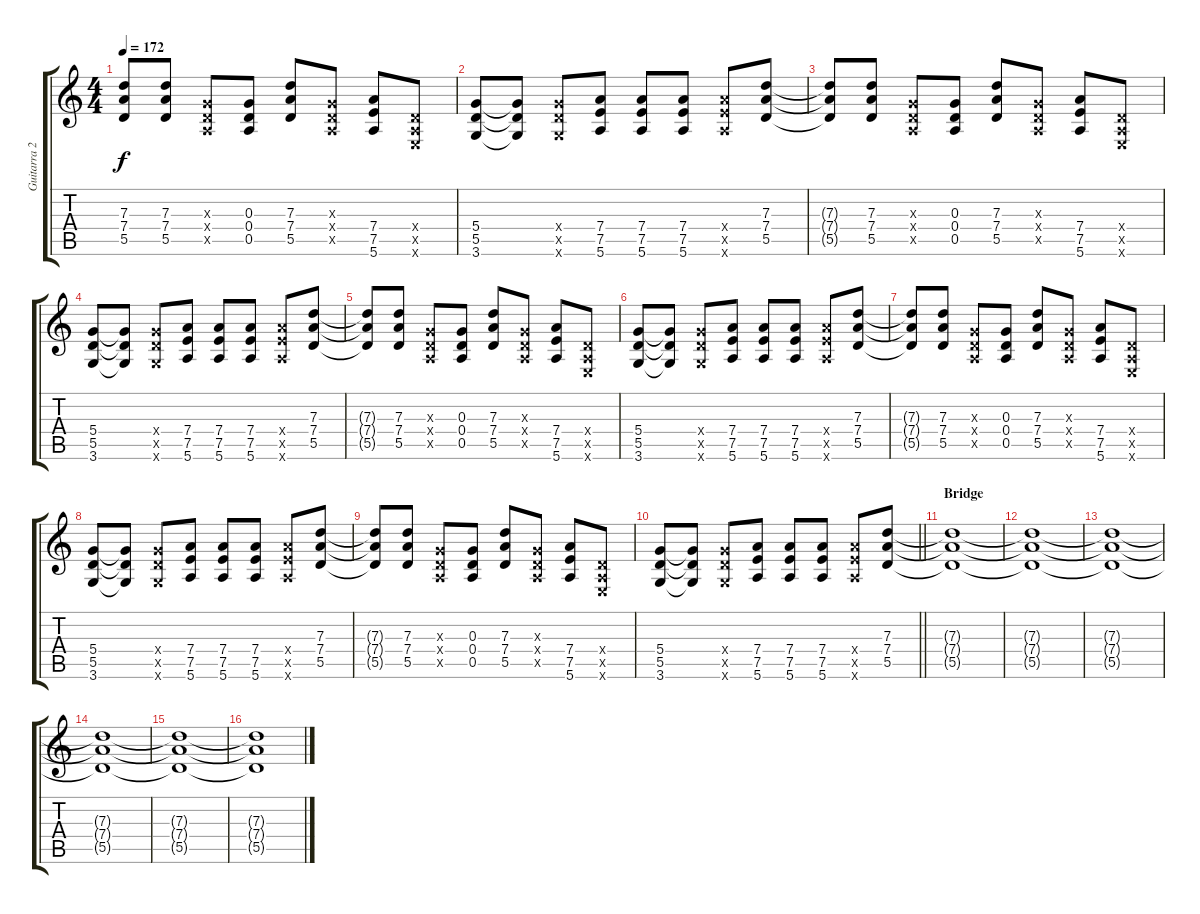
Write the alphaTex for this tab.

\track ("Guitarra 2 - Erik" "Guitarra 2") {instrument distortionguitar}
\staff {score tabs}
\tuning (E4 B3 G3 D3 A2 E2) {hide}
\ts (4 4)
\tempo 172
\clef g2
\ks c
(7.3{t} 7.4{t} 5.5{t}).8{dy f} (7.3 7.4 5.5).8 (0.3{x} 0.4{x} 0.5{x}).8 (0.3 0.4 0.5).8 (7.3 7.4 5.5).8 (0.3{x} 0.4{x} 0.5{x}).8 (7.4 7.5 5.6).8 (0.4{x} 0.5{x} 0.6{x}).8 |
(5.4 5.5 3.6).8 (5.4{t} 5.5{t} 3.6{t}).8 (5.4{x} 5.5{x} 3.6{x}).8 (7.4 7.5 5.6).8 (7.4 7.5 5.6).8 (7.4 7.5 5.6).8 (7.4{x} 7.5{x} 5.6{x}).8 (7.3 7.4 5.5).8 |
(7.3{t} 7.4{t} 5.5{t}).8 (7.3 7.4 5.5).8 (0.3{x} 0.4{x} 0.5{x}).8 (0.3 0.4 0.5).8 (7.3 7.4 5.5).8 (0.3{x} 0.4{x} 0.5{x}).8 (7.4 7.5 5.6).8 (0.4{x} 0.5{x} 0.6{x}).8 |
(5.4 5.5 3.6).8 (5.4{t} 5.5{t} 3.6{t}).8 (5.4{x} 5.5{x} 3.6{x}).8 (7.4 7.5 5.6).8 (7.4 7.5 5.6).8 (7.4 7.5 5.6).8 (7.4{x} 7.5{x} 5.6{x}).8 (7.3 7.4 5.5).8 |
(7.3{t} 7.4{t} 5.5{t}).8 (7.3 7.4 5.5).8 (0.3{x} 0.4{x} 0.5{x}).8 (0.3 0.4 0.5).8 (7.3 7.4 5.5).8 (0.3{x} 0.4{x} 0.5{x}).8 (7.4 7.5 5.6).8 (0.4{x} 0.5{x} 0.6{x}).8 |
(5.4 5.5 3.6).8 (5.4{t} 5.5{t} 3.6{t}).8 (5.4{x} 5.5{x} 3.6{x}).8 (7.4 7.5 5.6).8 (7.4 7.5 5.6).8 (7.4 7.5 5.6).8 (7.4{x} 7.5{x} 5.6{x}).8 (7.3 7.4 5.5).8 |
(7.3{t} 7.4{t} 5.5{t}).8 (7.3 7.4 5.5).8 (0.3{x} 0.4{x} 0.5{x}).8 (0.3 0.4 0.5).8 (7.3 7.4 5.5).8 (0.3{x} 0.4{x} 0.5{x}).8 (7.4 7.5 5.6).8 (0.4{x} 0.5{x} 0.6{x}).8 |
(5.4 5.5 3.6).8 (5.4{t} 5.5{t} 3.6{t}).8 (5.4{x} 5.5{x} 3.6{x}).8 (7.4 7.5 5.6).8 (7.4 7.5 5.6).8 (7.4 7.5 5.6).8 (7.4{x} 7.5{x} 5.6{x}).8 (7.3 7.4 5.5).8 |
(7.3{t} 7.4{t} 5.5{t}).8 (7.3 7.4 5.5).8 (0.3{x} 0.4{x} 0.5{x}).8 (0.3 0.4 0.5).8 (7.3 7.4 5.5).8 (0.3{x} 0.4{x} 0.5{x}).8 (7.4 7.5 5.6).8 (0.4{x} 0.5{x} 0.6{x}).8 |
\barLineRight lightlight
(5.4 5.5 3.6).8 (5.4{t} 5.5{t} 3.6{t}).8 (5.4{x} 5.5{x} 3.6{x}).8 (7.4 7.5 5.6).8 (7.4 7.5 5.6).8 (7.4 7.5 5.6).8 (7.4{x} 7.5{x} 5.6{x}).8 (7.3 7.4 5.5).8 |
\section ("" "Bridge")
(7.3{t} 7.4{t} 5.5{t}).1{volume 6} |
(7.3{t} 7.4{t} 5.5{t}).1 |
(7.3{t} 7.4{t} 5.5{t}).1 |
(7.3{t} 7.4{t} 5.5{t}).1 |
(7.3{t} 7.4{t} 5.5{t}).1 |
(7.3{t} 7.4{t} 5.5{t}).1
